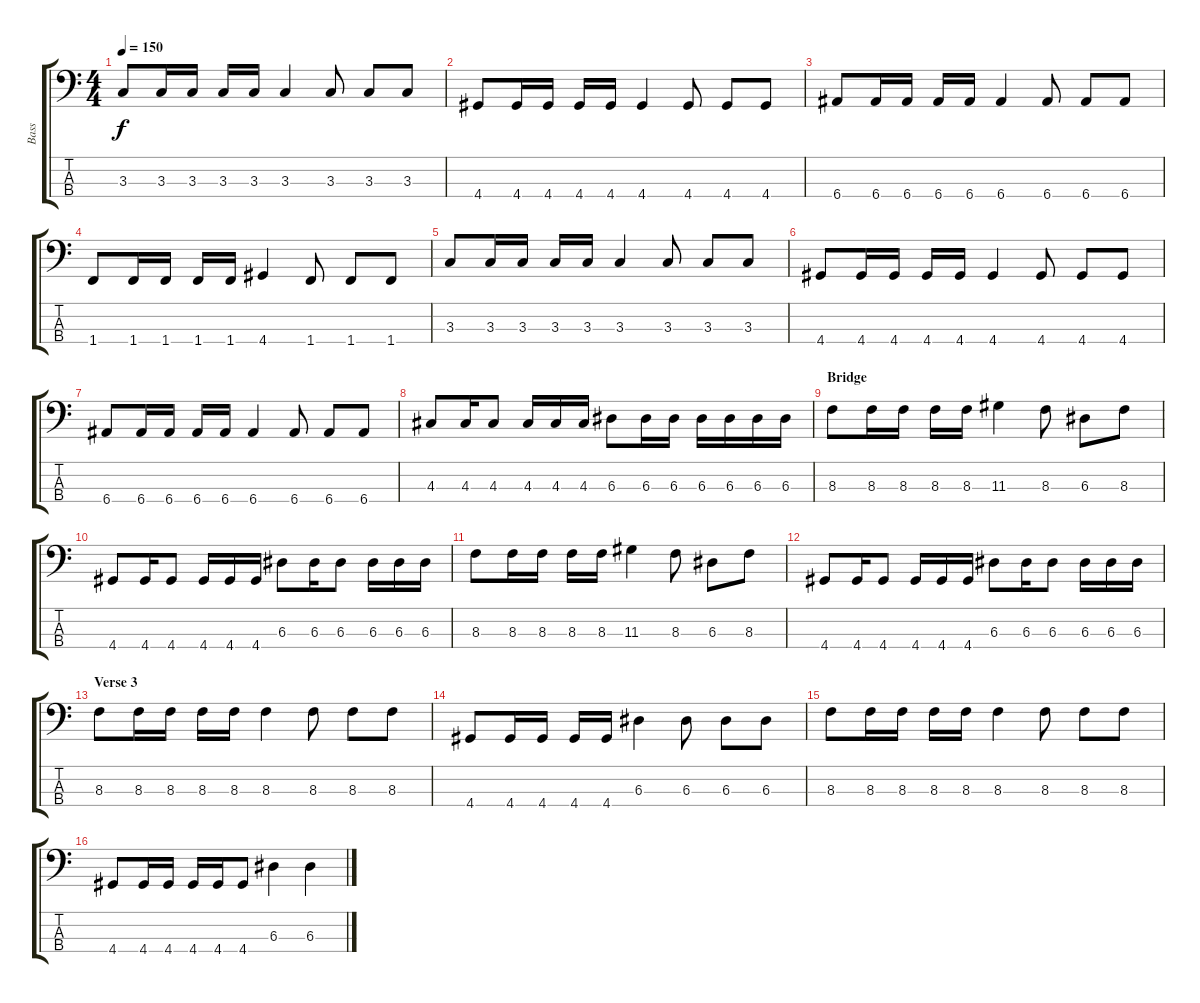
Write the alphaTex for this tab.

\track ("Bass" "Bass") {instrument electricbassfinger}
\staff {score tabs}
\tuning (G2 D2 A1 E1) {hide}
\ts (4 4)
\tempo 150
\clef f4
\ks c
3.3.8{dy f} 3.3.16 3.3.16 3.3.16 3.3.16 3.3.4 3.3.8 3.3.8 3.3.8 |
4.4.8 4.4.16 4.4.16 4.4.16 4.4.16 4.4.4 4.4.8 4.4.8 4.4.8 |
6.4.8 6.4.16 6.4.16 6.4.16 6.4.16 6.4.4 6.4.8 6.4.8 6.4.8 |
1.4.8 1.4.16 1.4.16 1.4.16 1.4.16 4.4.4 1.4.8 1.4.8 1.4.8 |
3.3.8 3.3.16 3.3.16 3.3.16 3.3.16 3.3.4 3.3.8 3.3.8 3.3.8 |
4.4.8 4.4.16 4.4.16 4.4.16 4.4.16 4.4.4 4.4.8 4.4.8 4.4.8 |
6.4.8 6.4.16 6.4.16 6.4.16 6.4.16 6.4.4 6.4.8 6.4.8 6.4.8 |
4.3.8 4.3.16 4.3.8 4.3.16 4.3.16 4.3.16 6.3.8 6.3.16 6.3.16 6.3.16 6.3.16 6.3.16 6.3.16 |
\section ("" "Bridge")
8.3.8 8.3.16 8.3.16 8.3.16 8.3.16 11.3.4 8.3.8 6.3.8 8.3.8 |
4.4.8 4.4.16 4.4.8 4.4.16 4.4.16 4.4.16 6.3.8 6.3.16 6.3.8 6.3.16 6.3.16 6.3.16 |
8.3.8 8.3.16 8.3.16 8.3.16 8.3.16 11.3.4 8.3.8 6.3.8 8.3.8 |
4.4.8 4.4.16 4.4.8 4.4.16 4.4.16 4.4.16 6.3.8 6.3.16 6.3.8 6.3.16 6.3.16 6.3.16 |
\section ("" "Verse 3")
8.3.8 8.3.16 8.3.16 8.3.16 8.3.16 8.3.4 8.3.8 8.3.8 8.3.8 |
4.4.8 4.4.16 4.4.16 4.4.16 4.4.16 6.3.4 6.3.8 6.3.8 6.3.8 |
8.3.8 8.3.16 8.3.16 8.3.16 8.3.16 8.3.4 8.3.8 8.3.8 8.3.8 |
4.4.8 4.4.16 4.4.16 4.4.16 4.4.16 4.4.8 6.3.4 6.3.4
